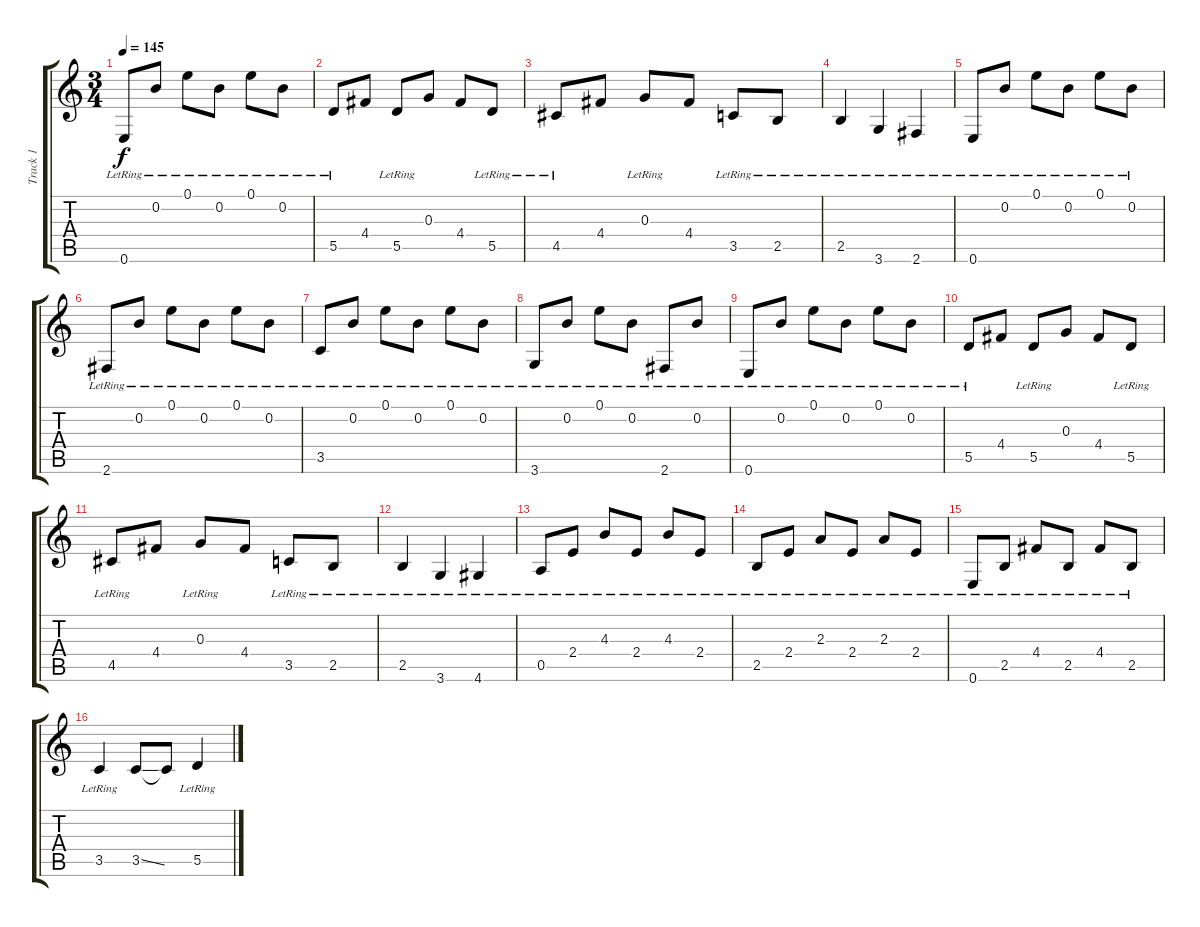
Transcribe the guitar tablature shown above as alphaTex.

\track ("Track 1" "Track 1") {instrument acousticguitarnylon}
\staff {score tabs}
\tuning (E4 B3 G3 D3 A2 E2) {hide}
\ts (3 4)
\tempo 145
\clef g2
\ks c
0.6{lr}.8{dy f} 0.2{lr}.8 0.1{lr}.8 0.2{lr}.8 0.1{lr}.8 0.2{lr}.8 |
5.5{lr}.8 4.4.8 5.5{lr}.8 0.3.8 4.4.8 5.5{lr}.8 |
4.5{lr}.8 4.4.8 0.3{lr}.8 4.4.8 3.5{lr}.8 2.5{lr}.8 |
2.5{lr}.4 3.6{lr}.4 2.6{lr}.4 |
0.6{lr}.8 0.2{lr}.8 0.1{lr}.8 0.2{lr}.8 0.1{lr}.8 0.2{lr}.8 |
2.6{lr}.8 0.2{lr}.8 0.1{lr}.8 0.2{lr}.8 0.1{lr}.8 0.2{lr}.8 |
3.5{lr}.8 0.2{lr}.8 0.1{lr}.8 0.2{lr}.8 0.1{lr}.8 0.2{lr}.8 |
3.6{lr}.8 0.2{lr}.8 0.1{lr}.8 0.2{lr}.8 2.6{lr}.8 0.2{lr}.8 |
0.6{lr}.8 0.2{lr}.8 0.1{lr}.8 0.2{lr}.8 0.1{lr}.8 0.2{lr}.8 |
5.5{lr}.8 4.4.8 5.5{lr}.8 0.3.8 4.4.8 5.5{lr}.8 |
4.5{lr}.8 4.4.8 0.3{lr}.8 4.4.8 3.5{lr}.8 2.5{lr}.8 |
2.5{lr}.4 3.6{lr}.4 4.6{lr}.4 |
0.5{lr}.8 2.4{lr}.8 4.3{lr}.8 2.4{lr}.8 4.3{lr}.8 2.4{lr}.8 |
2.5{lr}.8 2.4{lr}.8 2.3{lr}.8 2.4{lr}.8 2.3{lr}.8 2.4{lr}.8 |
0.6{lr}.8 2.5{lr}.8 4.4{lr}.8 2.5{lr}.8 4.4{lr}.8 2.5{lr}.8 |
3.5{lr}.4 3.5{ss}.8 3.5{t}.8 5.5{lr}.4
